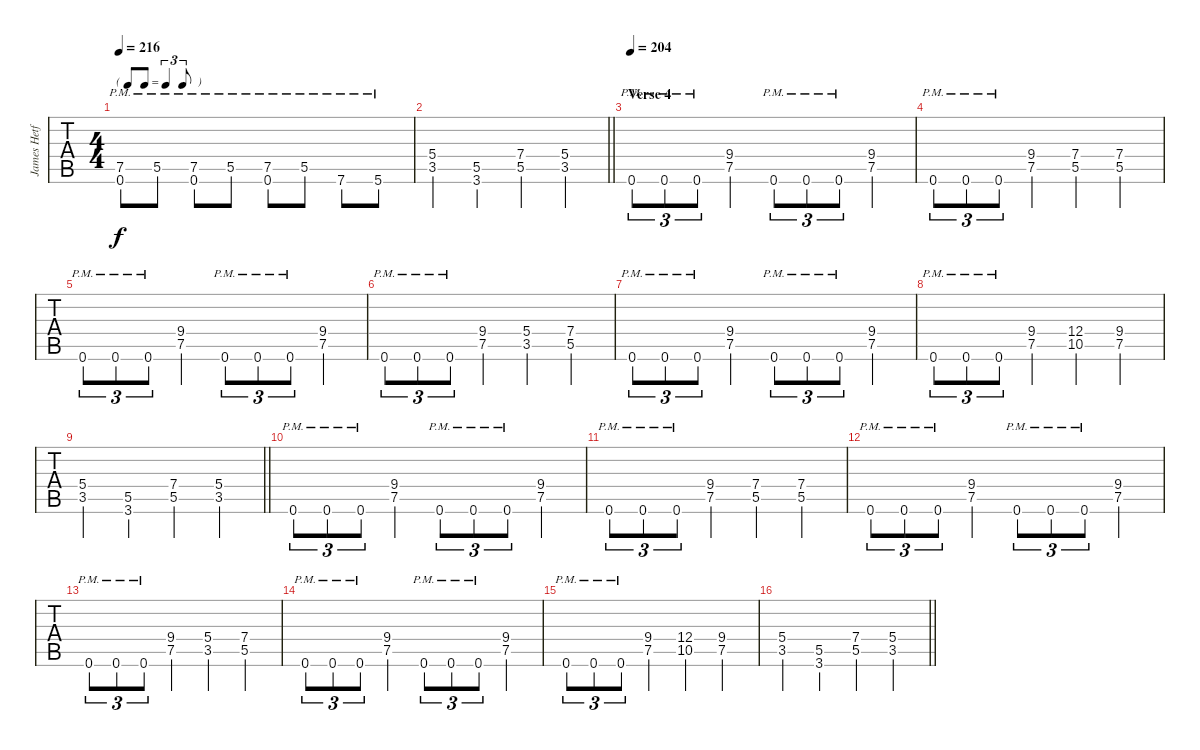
\track ("James Hetfield " "James Hetf") {instrument distortionguitar}
\staff {tabs}
\tuning (E4 B3 G3 D3 A2 E2) {hide}
\ts (4 4)
\tf triplet8th
\tempo 216
\clef g2
\ks c
(7.5{pm} 0.6{pm}).8{dy f} 5.5{pm}.8 (7.5{pm} 0.6{pm}).8 5.5{pm}.8 (7.5{pm} 0.6{pm}).8 5.5{pm}.8 7.6{pm}.8 5.6{pm}.8 |
\barLineRight lightlight
(5.4 3.5).4 (5.5 3.6).4 (7.4 5.5).4 (5.4 3.5).4 |
\section ("" "Verse 4")
\tempo 204
0.6{pm}.8{tu (3 2)} 0.6{pm}.8{tu (3 2)} 0.6{pm}.8{tu (3 2)} (9.4 7.5).4 0.6{pm}.8{tu (3 2)} 0.6{pm}.8{tu (3 2)} 0.6{pm}.8{tu (3 2)} (9.4 7.5).4 |
0.6{pm}.8{tu (3 2)} 0.6{pm}.8{tu (3 2)} 0.6{pm}.8{tu (3 2)} (9.4 7.5).4 (7.4 5.5).4 (7.4 5.5).4 |
0.6{pm}.8{tu (3 2)} 0.6{pm}.8{tu (3 2)} 0.6{pm}.8{tu (3 2)} (9.4 7.5).4 0.6{pm}.8{tu (3 2)} 0.6{pm}.8{tu (3 2)} 0.6{pm}.8{tu (3 2)} (9.4 7.5).4 |
0.6{pm}.8{tu (3 2)} 0.6{pm}.8{tu (3 2)} 0.6{pm}.8{tu (3 2)} (9.4 7.5).4 (5.4 3.5).4 (7.4 5.5).4 |
0.6{pm}.8{tu (3 2)} 0.6{pm}.8{tu (3 2)} 0.6{pm}.8{tu (3 2)} (9.4 7.5).4 0.6{pm}.8{tu (3 2)} 0.6{pm}.8{tu (3 2)} 0.6{pm}.8{tu (3 2)} (9.4 7.5).4 |
0.6{pm}.8{tu (3 2)} 0.6{pm}.8{tu (3 2)} 0.6{pm}.8{tu (3 2)} (9.4 7.5).4 (12.4 10.5).4 (9.4 7.5).4 |
\barLineRight lightlight
(5.4 3.5).4 (5.5 3.6).4 (7.4 5.5).4 (5.4 3.5).4 |
0.6{pm}.8{tu (3 2)} 0.6{pm}.8{tu (3 2)} 0.6{pm}.8{tu (3 2)} (9.4 7.5).4 0.6{pm}.8{tu (3 2)} 0.6{pm}.8{tu (3 2)} 0.6{pm}.8{tu (3 2)} (9.4 7.5).4 |
0.6{pm}.8{tu (3 2)} 0.6{pm}.8{tu (3 2)} 0.6{pm}.8{tu (3 2)} (9.4 7.5).4 (7.4 5.5).4 (7.4 5.5).4 |
0.6{pm}.8{tu (3 2)} 0.6{pm}.8{tu (3 2)} 0.6{pm}.8{tu (3 2)} (9.4 7.5).4 0.6{pm}.8{tu (3 2)} 0.6{pm}.8{tu (3 2)} 0.6{pm}.8{tu (3 2)} (9.4 7.5).4 |
0.6{pm}.8{tu (3 2)} 0.6{pm}.8{tu (3 2)} 0.6{pm}.8{tu (3 2)} (9.4 7.5).4 (5.4 3.5).4 (7.4 5.5).4 |
0.6{pm}.8{tu (3 2)} 0.6{pm}.8{tu (3 2)} 0.6{pm}.8{tu (3 2)} (9.4 7.5).4 0.6{pm}.8{tu (3 2)} 0.6{pm}.8{tu (3 2)} 0.6{pm}.8{tu (3 2)} (9.4 7.5).4 |
0.6{pm}.8{tu (3 2)} 0.6{pm}.8{tu (3 2)} 0.6{pm}.8{tu (3 2)} (9.4 7.5).4 (12.4 10.5).4 (9.4 7.5).4 |
\barLineRight lightlight
(5.4 3.5).4 (5.5 3.6).4 (7.4 5.5).4 (5.4 3.5).4
